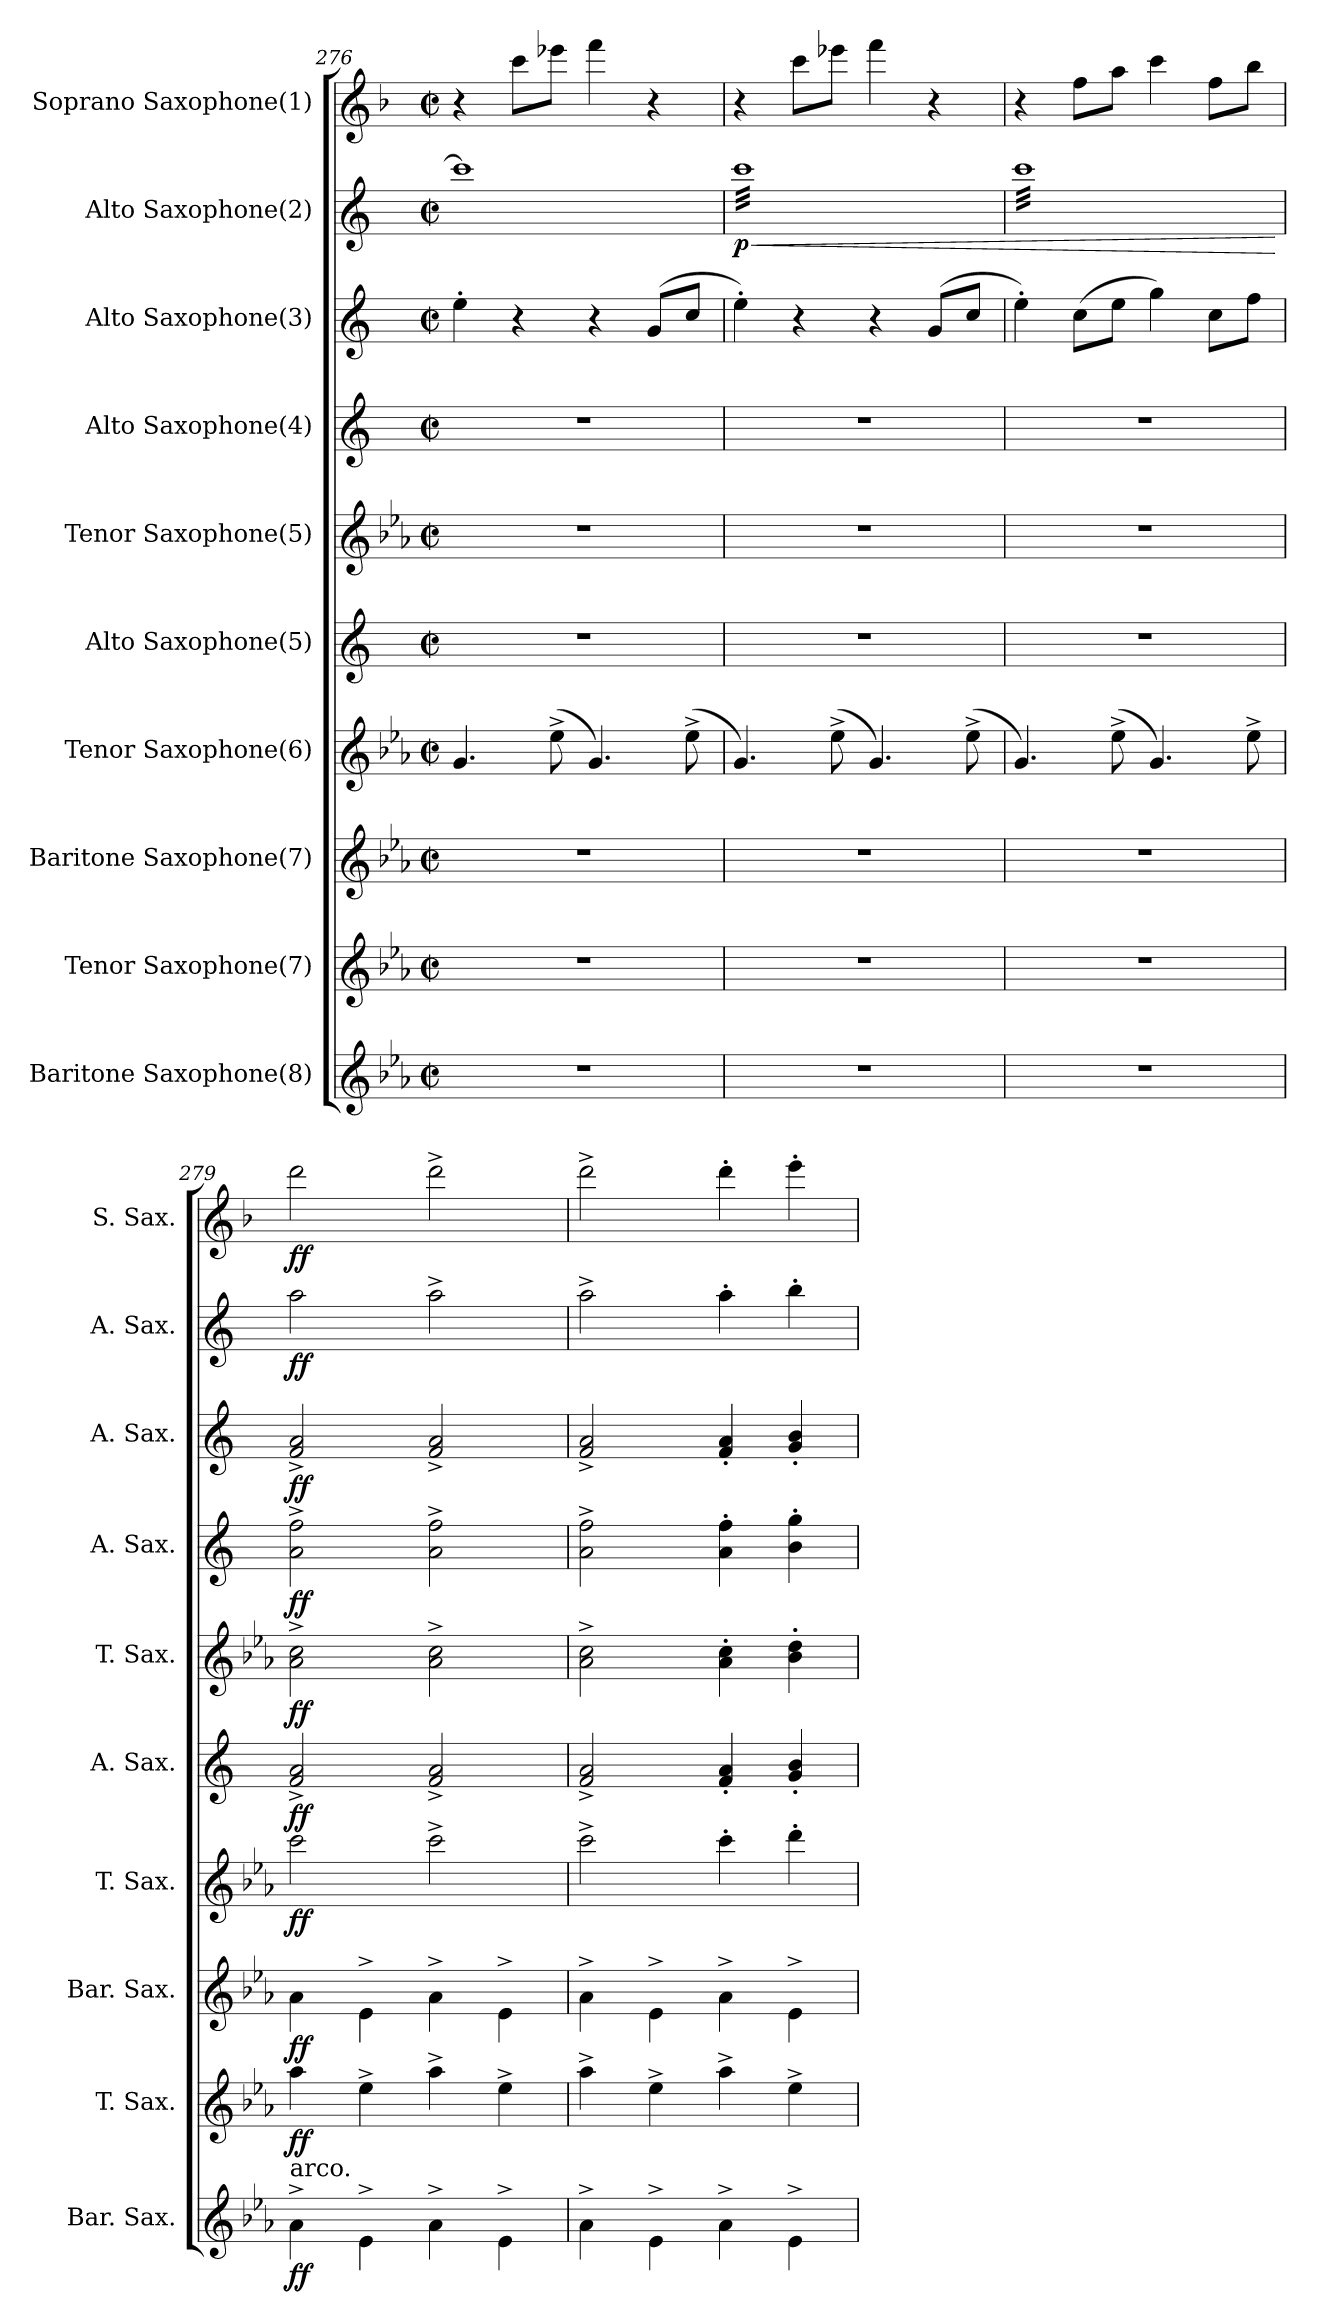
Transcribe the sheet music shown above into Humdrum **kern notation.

**kern	**dynam	**kern	**dynam	**kern	**dynam	**kern	**dynam	**kern	**dynam	**kern	**dynam	**kern	**dynam	**kern	**dynam	**kern	**dynam	**kern	**dynam
*part10	*part10	*part9	*part9	*part8	*part8	*part7	*part7	*part6	*part6	*part5	*part5	*part4	*part4	*part3	*part3	*part2	*part2	*part1	*part1
*staff10	*staff10	*staff9	*staff9	*staff8	*staff8	*staff7	*staff7	*staff6	*staff6	*staff5	*staff5	*staff4	*staff4	*staff3	*staff3	*staff2	*staff2	*staff1	*staff1
*I"Baritone Saxophone(8)	*	*I"Tenor Saxophone(7)	*	*I"Baritone Saxophone(7)	*	*I"Tenor Saxophone(6)	*	*I"Alto Saxophone(5)	*	*I"Tenor Saxophone(5)	*	*I"Alto Saxophone(4)	*	*I"Alto Saxophone(3)	*	*I"Alto Saxophone(2)	*	*I"Soprano Saxophone(1)	*
*I'Bar. Sax.	*	*I'T. Sax.	*	*I'Bar. Sax.	*	*I'T. Sax.	*	*I'A. Sax.	*	*I'T. Sax.	*	*I'A. Sax.	*	*I'A. Sax.	*	*I'A. Sax.	*	*I'S. Sax.	*
*clefG2	*	*clefG2	*	*clefG2	*	*clefG2	*	*clefG2	*	*clefG2	*	*clefG2	*	*clefG2	*	*clefG2	*	*clefG2	*
*ITrd12c21	*	*ITrd8c14	*	*ITrd12c21	*	*ITrd8c14	*	*ITrd5c9	*	*ITrd8c14	*	*ITrd5c9	*	*ITrd5c9	*	*ITrd5c9	*	*ITrd1c2	*
*k[b-e-a-]	*	*k[b-e-a-]	*	*k[b-e-a-]	*	*k[b-e-a-]	*	*k[b-e-a-]	*	*k[b-e-a-]	*	*k[b-e-a-]	*	*k[b-e-a-]	*	*k[b-e-a-]	*	*k[b-e-a-]	*
*M4/4	*	*M4/4	*	*M4/4	*	*M4/4	*	*M4/4	*	*M4/4	*	*M4/4	*	*M4/4	*	*M4/4	*	*M4/4	*
*met(c|)	*	*met(c|)	*	*met(c|)	*	*met(c|)	*	*met(c|)	*	*met(c|)	*	*met(c|)	*	*met(c|)	*	*met(c|)	*	*met(c|)	*
=276	=276	=276	=276	=276	=276	=276	=276	=276	=276	=276	=276	=276	=276	=276	=276	=276	=276	=276	=276
1r	.	1r	.	1r	.	4.G/	.	1r	.	1r	.	1r	.	4g'\	.	1ee-]	.	4r	.
.	.	.	.	.	.	.	.	.	.	.	.	.	.	4r	.	.	.	8bb-\L	.
.	.	.	.	.	.	(8e-^\	.	.	.	.	.	.	.	.	.	.	.	8ddd-X\J	.
.	.	.	.	.	.	4.G/)	.	.	.	.	.	.	.	4r	.	.	.	4eee-\	.
.	.	.	.	.	.	.	.	.	.	.	.	.	.	(8B-/L	.	.	.	4r	.
.	.	.	.	.	.	(8e-^\	.	.	.	.	.	.	.	8e-/J	.	.	.	.	.
=277	=277	=277	=277	=277	=277	=277	=277	=277	=277	=277	=277	=277	=277	=277	=277	=277	=277	=277	=277
!	!	!	!	!	!	!	!	!	!	!	!	!	!	!	!	!	!LO:HP:b	!	!
!	!	!	!	!	!	!	!	!	!	!	!	!	!	!	!	!	!LO:DY:n=1:b	!	!
*	*	*	*	*	*	*	*	*	*	*	*	*	*	*	*	*tremolo	*	*	*
1r	.	1r	.	1r	.	4.G/)	.	1r	.	1r	.	1r	.	4g'\)	.	32ee-LLL	< p	4r	.
.	.	.	.	.	.	.	.	.	.	.	.	.	.	.	.	32ee-	.	.	.
.	.	.	.	.	.	.	.	.	.	.	.	.	.	.	.	32ee-	.	.	.
.	.	.	.	.	.	.	.	.	.	.	.	.	.	.	.	32ee-	.	.	.
.	.	.	.	.	.	.	.	.	.	.	.	.	.	.	.	32ee-	.	.	.
.	.	.	.	.	.	.	.	.	.	.	.	.	.	.	.	32ee-	.	.	.
.	.	.	.	.	.	.	.	.	.	.	.	.	.	.	.	32ee-	.	.	.
.	.	.	.	.	.	.	.	.	.	.	.	.	.	.	.	32ee-	.	.	.
.	.	.	.	.	.	.	.	.	.	.	.	.	.	4r	.	32ee-	.	8bb-\L	.
.	.	.	.	.	.	.	.	.	.	.	.	.	.	.	.	32ee-	.	.	.
.	.	.	.	.	.	.	.	.	.	.	.	.	.	.	.	32ee-	.	.	.
.	.	.	.	.	.	.	.	.	.	.	.	.	.	.	.	32ee-	.	.	.
.	.	.	.	.	.	(8e-^\	.	.	.	.	.	.	.	.	.	32ee-	.	8ddd-X\J	.
.	.	.	.	.	.	.	.	.	.	.	.	.	.	.	.	32ee-	.	.	.
.	.	.	.	.	.	.	.	.	.	.	.	.	.	.	.	32ee-	.	.	.
.	.	.	.	.	.	.	.	.	.	.	.	.	.	.	.	32ee-	.	.	.
.	.	.	.	.	.	4.G/)	.	.	.	.	.	.	.	4r	.	32ee-	.	4eee-\	.
.	.	.	.	.	.	.	.	.	.	.	.	.	.	.	.	32ee-	.	.	.
.	.	.	.	.	.	.	.	.	.	.	.	.	.	.	.	32ee-	.	.	.
.	.	.	.	.	.	.	.	.	.	.	.	.	.	.	.	32ee-	.	.	.
.	.	.	.	.	.	.	.	.	.	.	.	.	.	.	.	32ee-	.	.	.
.	.	.	.	.	.	.	.	.	.	.	.	.	.	.	.	32ee-	.	.	.
.	.	.	.	.	.	.	.	.	.	.	.	.	.	.	.	32ee-	.	.	.
.	.	.	.	.	.	.	.	.	.	.	.	.	.	.	.	32ee-	.	.	.
.	.	.	.	.	.	.	.	.	.	.	.	.	.	(8B-/L	.	32ee-	.	4r	.
.	.	.	.	.	.	.	.	.	.	.	.	.	.	.	.	32ee-	.	.	.
.	.	.	.	.	.	.	.	.	.	.	.	.	.	.	.	32ee-	.	.	.
.	.	.	.	.	.	.	.	.	.	.	.	.	.	.	.	32ee-	.	.	.
.	.	.	.	.	.	(8e-^\	.	.	.	.	.	.	.	8e-/J	.	32ee-	.	.	.
.	.	.	.	.	.	.	.	.	.	.	.	.	.	.	.	32ee-	.	.	.
.	.	.	.	.	.	.	.	.	.	.	.	.	.	.	.	32ee-	.	.	.
.	.	.	.	.	.	.	.	.	.	.	.	.	.	.	.	32ee-JJJ	.	.	.
!!LO:PB:g=z
=278	=278	=278	=278	=278	=278	=278	=278	=278	=278	=278	=278	=278	=278	=278	=278	=278	=278	=278	=278
1r	.	1r	.	1r	.	4.G/)	.	1r	.	1r	.	1r	.	4g'\)	.	32ee-LLL	.	4r	.
.	.	.	.	.	.	.	.	.	.	.	.	.	.	.	.	32ee-	.	.	.
.	.	.	.	.	.	.	.	.	.	.	.	.	.	.	.	32ee-	.	.	.
.	.	.	.	.	.	.	.	.	.	.	.	.	.	.	.	32ee-	.	.	.
.	.	.	.	.	.	.	.	.	.	.	.	.	.	.	.	32ee-	.	.	.
.	.	.	.	.	.	.	.	.	.	.	.	.	.	.	.	32ee-	.	.	.
.	.	.	.	.	.	.	.	.	.	.	.	.	.	.	.	32ee-	.	.	.
.	.	.	.	.	.	.	.	.	.	.	.	.	.	.	.	32ee-	.	.	.
.	.	.	.	.	.	.	.	.	.	.	.	.	.	(8e-\L	.	32ee-	.	8ee-\L	.
.	.	.	.	.	.	.	.	.	.	.	.	.	.	.	.	32ee-	.	.	.
.	.	.	.	.	.	.	.	.	.	.	.	.	.	.	.	32ee-	.	.	.
.	.	.	.	.	.	.	.	.	.	.	.	.	.	.	.	32ee-	.	.	.
.	.	.	.	.	.	(8e-^\	.	.	.	.	.	.	.	8g\J	.	32ee-	.	8gg\J	.
.	.	.	.	.	.	.	.	.	.	.	.	.	.	.	.	32ee-	.	.	.
.	.	.	.	.	.	.	.	.	.	.	.	.	.	.	.	32ee-	.	.	.
.	.	.	.	.	.	.	.	.	.	.	.	.	.	.	.	32ee-	.	.	.
.	.	.	.	.	.	4.G/)	.	.	.	.	.	.	.	4b-\)	.	32ee-	.	4bb-\	.
.	.	.	.	.	.	.	.	.	.	.	.	.	.	.	.	32ee-	.	.	.
.	.	.	.	.	.	.	.	.	.	.	.	.	.	.	.	32ee-	.	.	.
.	.	.	.	.	.	.	.	.	.	.	.	.	.	.	.	32ee-	.	.	.
.	.	.	.	.	.	.	.	.	.	.	.	.	.	.	.	32ee-	.	.	.
.	.	.	.	.	.	.	.	.	.	.	.	.	.	.	.	32ee-	.	.	.
.	.	.	.	.	.	.	.	.	.	.	.	.	.	.	.	32ee-	.	.	.
.	.	.	.	.	.	.	.	.	.	.	.	.	.	.	.	32ee-	.	.	.
.	.	.	.	.	.	.	.	.	.	.	.	.	.	8e-\L	.	32ee-	.	8ee-\L	.
.	.	.	.	.	.	.	.	.	.	.	.	.	.	.	.	32ee-	.	.	.
.	.	.	.	.	.	.	.	.	.	.	.	.	.	.	.	32ee-	.	.	.
.	.	.	.	.	.	.	.	.	.	.	.	.	.	.	.	32ee-	.	.	.
.	.	.	.	.	.	8e-^\	.	.	.	.	.	.	.	8a-\J	.	32ee-	.	8aa-\J	.
.	.	.	.	.	.	.	.	.	.	.	.	.	.	.	.	32ee-	.	.	.
.	.	.	.	.	.	.	.	.	.	.	.	.	.	.	.	32ee-	.	.	.
.	.	.	.	.	.	.	.	.	.	.	.	.	.	.	.	32ee-JJJ	.	.	.
*	*	*	*	*	*	*	*	*	*	*	*	*	*	*	*	*Xtremolo	*	*	*
.	.	.	.	.	.	.	.	.	.	.	.	.	.	.	.	.	[	.	.
=279	=279	=279	=279	=279	=279	=279	=279	=279	=279	=279	=279	=279	=279	=279	=279	=279	=279	=279	=279
!LO:TX:a:t=arco.	!	!	!	!	!	!	!	!	!	!	!	!	!	!	!	!	!	!	!
!	!LO:DY:b	!	!LO:DY:b	!	!LO:DY:b	!	!LO:DY:b	!	!LO:DY:b	!	!LO:DY:b	!	!LO:DY:b	!	!LO:DY:b	!	!LO:DY:b	!	!LO:DY:b
4A-^\	ff	4a-\	ff	4A-\	ff	2cc\	ff	2A-/^ 2c/^	ff	2A-\^ 2c\^	ff	2c\^ 2a-\^	ff	2A-/^ 2c/^	ff	2cc\	ff	2ccc\	ff
4E-^\	.	4e-^\	.	4E-^\	.	.	.	.	.	.	.	.	.	.	.	.	.	.	.
4A-^\	.	4a-^\	.	4A-^\	.	2cc^\	.	2A-/^ 2c/^	.	2A-\^ 2c\^	.	2c\^ 2a-\^	.	2A-/^ 2c/^	.	2cc^\	.	2ccc^\	.
4E-^\	.	4e-^\	.	4E-^\	.	.	.	.	.	.	.	.	.	.	.	.	.	.	.
=280	=280	=280	=280	=280	=280	=280	=280	=280	=280	=280	=280	=280	=280	=280	=280	=280	=280	=280	=280
4A-^\	.	4a-^\	.	4A-^\	.	2cc^\	.	2A-/^ 2c/^	.	2A-\^ 2c\^	.	2c\^ 2a-\^	.	2A-/^ 2c/^	.	2cc^\	.	2ccc^\	.
4E-^\	.	4e-^\	.	4E-^\	.	.	.	.	.	.	.	.	.	.	.	.	.	.	.
4A-^\	.	4a-^\	.	4A-^\	.	4cc'\	.	4A-/' 4c/'	.	4A-\' 4c\'	.	4c\' 4a-\'	.	4A-/' 4c/'	.	4cc'\	.	4ccc'\	.
4E-^\	.	4e-^\	.	4E-^\	.	4dd'\	.	4B-/' 4d/'	.	4B-\' 4d\'	.	4d\' 4b-\'	.	4B-/' 4d/'	.	4dd'\	.	4ddd'\	.
=	=	=	=	=	=	=	=	=	=	=	=	=	=	=	=	=	=	=	=
*-	*-	*-	*-	*-	*-	*-	*-	*-	*-	*-	*-	*-	*-	*-	*-	*-	*-	*-	*-
